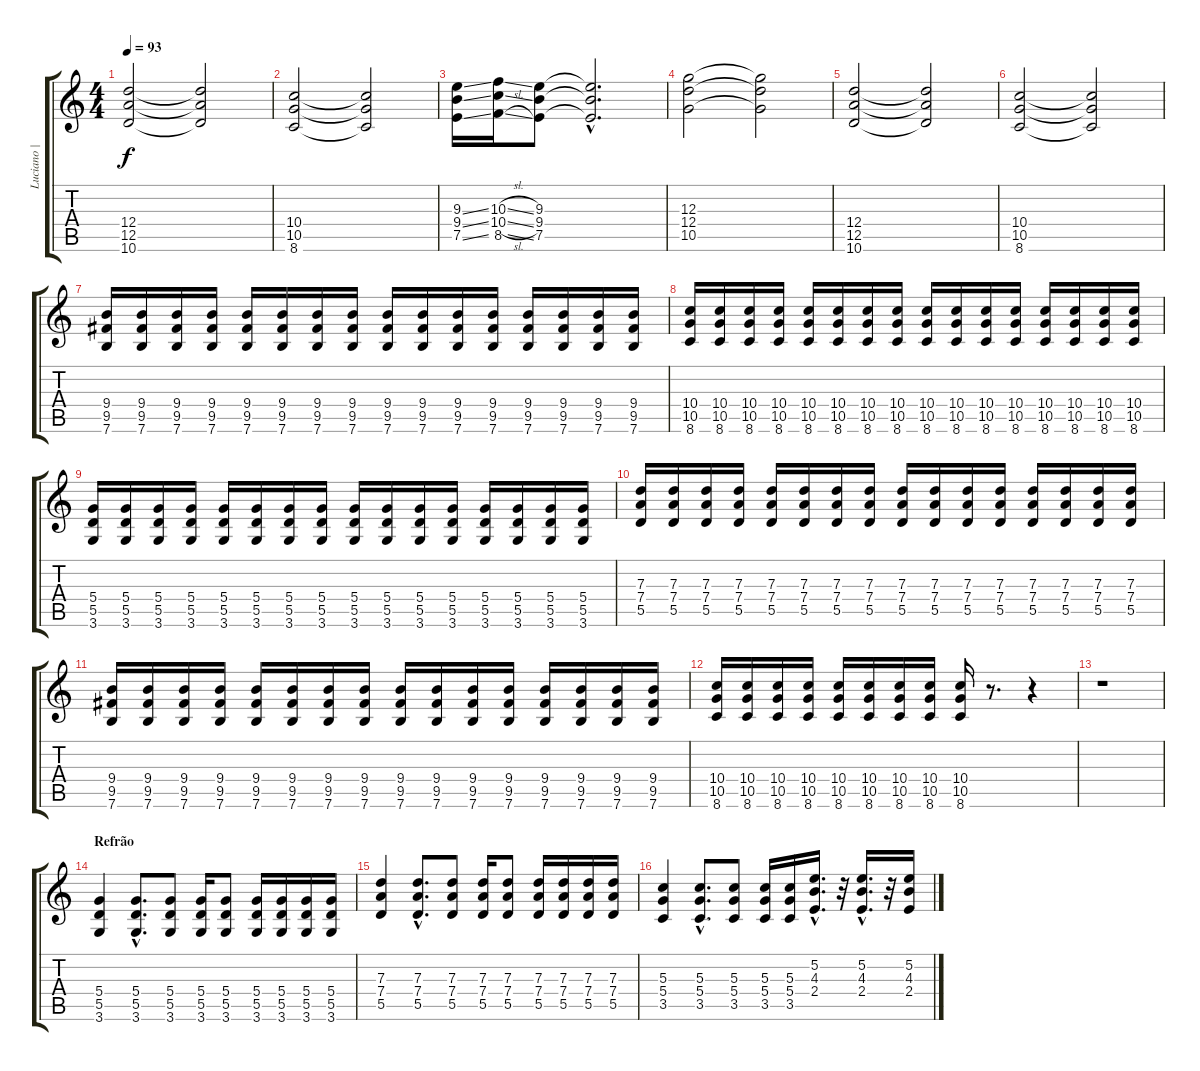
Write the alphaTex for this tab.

\track ("Luciano | Guitarra" "Luciano | ") {instrument distortionguitar}
\staff {score tabs}
\tuning (E4 B3 G3 D3 A2 E2) {hide}
\ts (4 4)
\tempo 93
\clef g2
\ks c
(12.4 12.5 10.6).2{dy f} (12.4{t} 12.5{t} 10.6{t}).2 |
(10.4 10.5 8.6).2 (10.4{t} 10.5{t} 8.6{t}).2 |
(9.3{ss} 9.4{ss} 7.5{ss}).16 (10.3{sl} 10.4{sl} 8.5{sl}).16 (9.3 9.4 7.5).8 (9.3{hac t} 9.4{hac t} 7.5{hac t}).2{d} |
(12.3 12.4 10.5).2 (12.3{t} 12.4{t} 10.5{t}).2 |
(12.4 12.5 10.6).2 (12.4{t} 12.5{t} 10.6{t}).2 |
(10.4 10.5 8.6).2 (10.4{t} 10.5{t} 8.6{t}).2 |
(9.4 9.5 7.6).16 (9.4 9.5 7.6).16 (9.4 9.5 7.6).16 (9.4 9.5 7.6).16 (9.4 9.5 7.6).16 (9.4 9.5 7.6).16 (9.4 9.5 7.6).16 (9.4 9.5 7.6).16 (9.4 9.5 7.6).16 (9.4 9.5 7.6).16 (9.4 9.5 7.6).16 (9.4 9.5 7.6).16 (9.4 9.5 7.6).16 (9.4 9.5 7.6).16 (9.4 9.5 7.6).16 (9.4 9.5 7.6).16 |
(10.4 10.5 8.6).16 (10.4 10.5 8.6).16 (10.4 10.5 8.6).16 (10.4 10.5 8.6).16 (10.4 10.5 8.6).16 (10.4 10.5 8.6).16 (10.4 10.5 8.6).16 (10.4 10.5 8.6).16 (10.4 10.5 8.6).16 (10.4 10.5 8.6).16 (10.4 10.5 8.6).16 (10.4 10.5 8.6).16 (10.4 10.5 8.6).16 (10.4 10.5 8.6).16 (10.4 10.5 8.6).16 (10.4 10.5 8.6).16 |
(5.4 5.5 3.6).16 (5.4 5.5 3.6).16 (5.4 5.5 3.6).16 (5.4 5.5 3.6).16 (5.4 5.5 3.6).16 (5.4 5.5 3.6).16 (5.4 5.5 3.6).16 (5.4 5.5 3.6).16 (5.4 5.5 3.6).16 (5.4 5.5 3.6).16 (5.4 5.5 3.6).16 (5.4 5.5 3.6).16 (5.4 5.5 3.6).16 (5.4 5.5 3.6).16 (5.4 5.5 3.6).16 (5.4 5.5 3.6).16 |
(7.3 7.4 5.5).16 (7.3 7.4 5.5).16 (7.3 7.4 5.5).16 (7.3 7.4 5.5).16 (7.3 7.4 5.5).16 (7.3 7.4 5.5).16 (7.3 7.4 5.5).16 (7.3 7.4 5.5).16 (7.3 7.4 5.5).16 (7.3 7.4 5.5).16 (7.3 7.4 5.5).16 (7.3 7.4 5.5).16 (7.3 7.4 5.5).16 (7.3 7.4 5.5).16 (7.3 7.4 5.5).16 (7.3 7.4 5.5).16 |
(9.4 9.5 7.6).16 (9.4 9.5 7.6).16 (9.4 9.5 7.6).16 (9.4 9.5 7.6).16 (9.4 9.5 7.6).16 (9.4 9.5 7.6).16 (9.4 9.5 7.6).16 (9.4 9.5 7.6).16 (9.4 9.5 7.6).16 (9.4 9.5 7.6).16 (9.4 9.5 7.6).16 (9.4 9.5 7.6).16 (9.4 9.5 7.6).16 (9.4 9.5 7.6).16 (9.4 9.5 7.6).16 (9.4 9.5 7.6).16 |
(10.4 10.5 8.6).16 (10.4 10.5 8.6).16 (10.4 10.5 8.6).16 (10.4 10.5 8.6).16 (10.4 10.5 8.6).16 (10.4 10.5 8.6).16 (10.4 10.5 8.6).16 (10.4 10.5 8.6).16 (10.4 10.5 8.6).16 r.8{d} r.4 |
r.1 |
\section ("" "Refrão")
(5.4 5.5 3.6).4 (5.4{hac} 5.5{hac} 3.6{hac}).8{d} (5.4 5.5 3.6).8 (5.4 5.5 3.6).16 (5.4 5.5 3.6).8 (5.4 5.5 3.6).16 (5.4 5.5 3.6).16 (5.4 5.5 3.6).16 (5.4 5.5 3.6).16 |
(7.3 7.4 5.5).4 (7.3{hac} 7.4{hac} 5.5{hac}).8{d} (7.3 7.4 5.5).8 (7.3 7.4 5.5).16 (7.3 7.4 5.5).8 (7.3 7.4 5.5).16 (7.3 7.4 5.5).16 (7.3 7.4 5.5).16 (7.3 7.4 5.5).16 |
(5.3 5.4 3.5).4 (5.3{hac} 5.4{hac} 3.5{hac}).8{d} (5.3 5.4 3.5).8 (5.3 5.4 3.5).16 (5.3 5.4 3.5).16 (5.2{hac} 4.3{hac} 2.4{hac}).16{d} r.32 (5.2{hac} 4.3{hac} 2.4{hac}).16{d} r.32 (5.2 4.3 2.4).16
